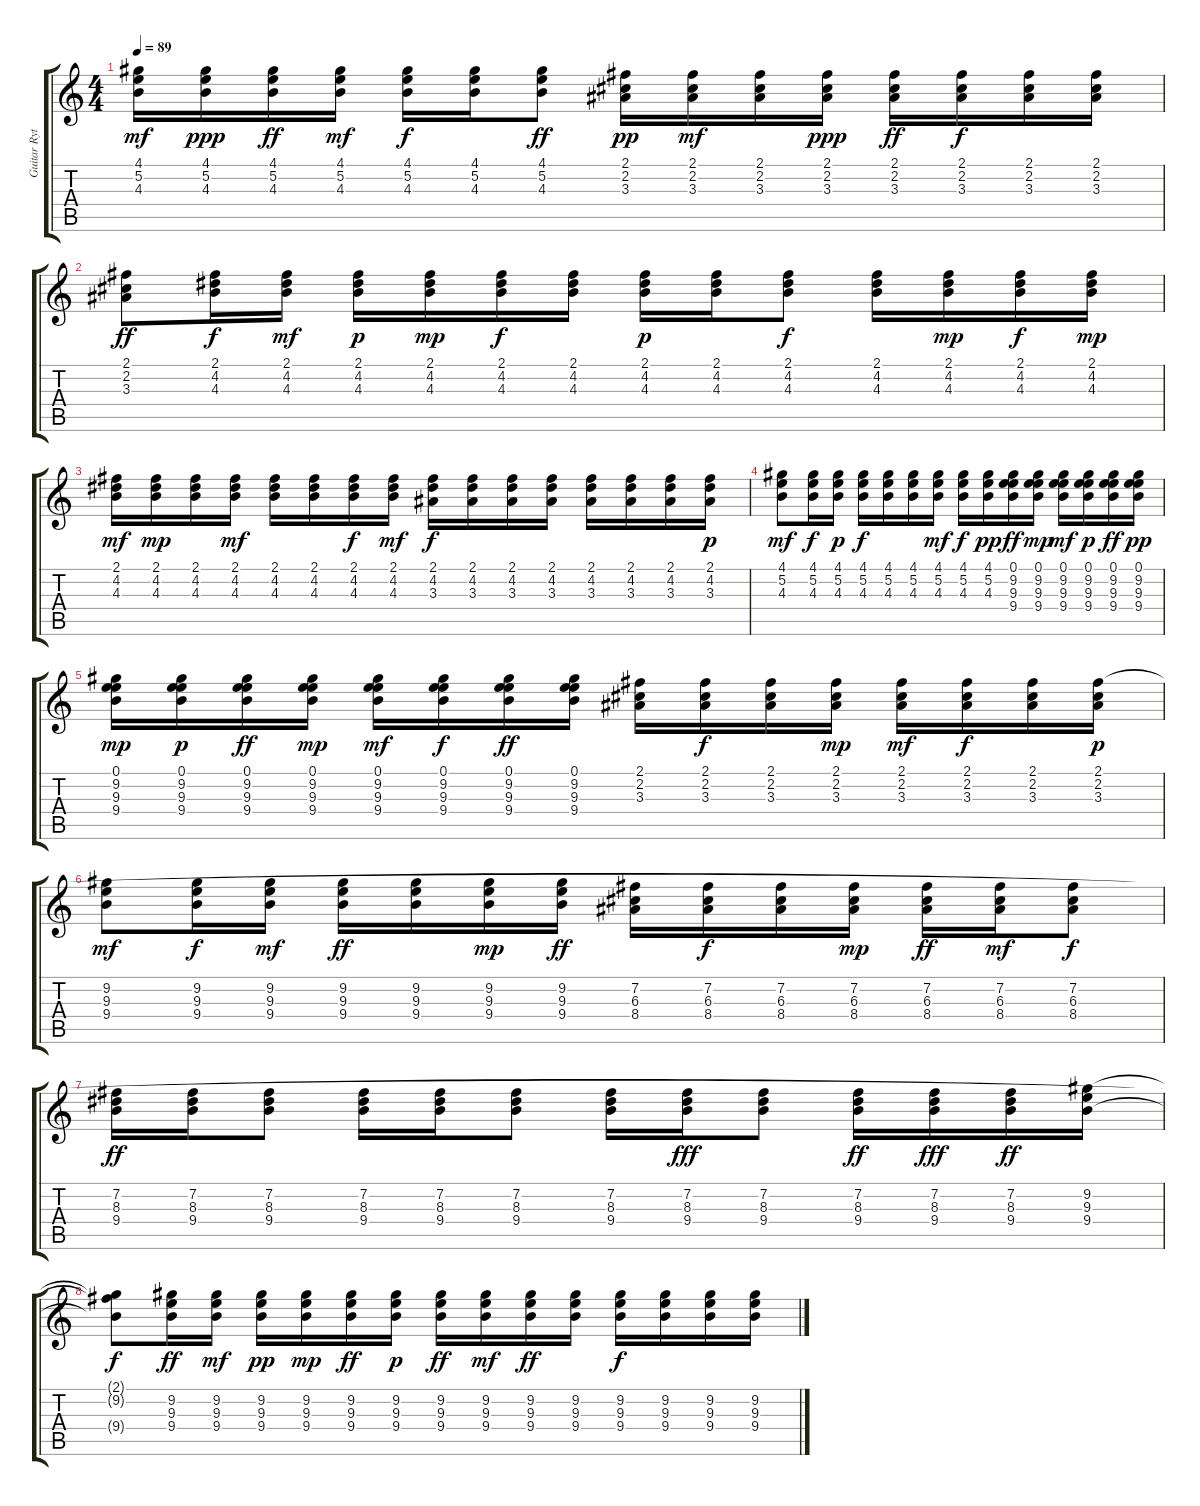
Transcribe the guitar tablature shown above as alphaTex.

\track ("Guitar Rythym" "Guitar Ryt") {instrument acousticguitarsteel}
\staff {score tabs}
\tuning (E4 B3 G3 D3 A2 E2) {hide}
\ts (4 4)
\tempo 89
\clef g2
\ks c
(4.1 5.2 4.3).16{dy mf} (4.1 5.2 4.3).16{dy ppp} (4.1 5.2 4.3).16{dy ff} (4.1 5.2 4.3).16{dy mf} (4.1 5.2 4.3).16{dy f} (4.1 5.2 4.3).16 (4.1 5.2 4.3).8{dy ff} (2.1 2.2 3.3).16{dy pp} (2.1 2.2 3.3).16{dy mf} (2.1 2.2 3.3).16 (2.1 2.2 3.3).16{dy ppp} (2.1 2.2 3.3).16{dy ff} (2.1 2.2 3.3).16{dy f} (2.1 2.2 3.3).16 (2.1 2.2 3.3).16 |
(2.1 2.2 3.3).8{dy ff} (2.1 4.2 4.3).16{dy f} (2.1 4.2 4.3).16{dy mf} (2.1 4.2 4.3).16{dy p} (2.1 4.2 4.3).16{dy mp} (2.1 4.2 4.3).16{dy f} (2.1 4.2 4.3).16 (2.1 4.2 4.3).16{dy p} (2.1 4.2 4.3).16 (2.1 4.2 4.3).8{dy f} (2.1 4.2 4.3).16 (2.1 4.2 4.3).16{dy mp} (2.1 4.2 4.3).16{dy f} (2.1 4.2 4.3).16{dy mp} |
(2.1 4.2 4.3).16{dy mf} (2.1 4.2 4.3).16{dy mp} (2.1 4.2 4.3).16 (2.1 4.2 4.3).16{dy mf} (2.1 4.2 4.3).16 (2.1 4.2 4.3).16 (2.1 4.2 4.3).16{dy f} (2.1 4.2 4.3).16{dy mf} (2.1 4.2 3.3).16{dy f} (2.1 4.2 3.3).16 (2.1 4.2 3.3).16 (2.1 4.2 3.3).16 (2.1 4.2 3.3).16 (2.1 4.2 3.3).16 (2.1 4.2 3.3).16 (2.1 4.2 3.3).16{dy p} |
(4.1 5.2 4.3).8{dy mf} (4.1 5.2 4.3).16{dy f} (4.1 5.2 4.3).16{dy p} (4.1 5.2 4.3).16{dy f} (4.1 5.2 4.3).16 (4.1 5.2 4.3).16 (4.1 5.2 4.3).16{dy mf} (4.1 5.2 4.3).16{dy f} (4.1 5.2 4.3).16{dy pp} (0.1 9.2 9.3 9.4).16{dy ff} (0.1 9.2 9.3 9.4).16{dy mp} (0.1 9.2 9.3 9.4).16{dy mf} (0.1 9.2 9.3 9.4).16{dy p} (0.1 9.2 9.3 9.4).16{dy ff} (0.1 9.2 9.3 9.4).16{dy pp} |
(0.1 9.2 9.3 9.4).16{dy mp} (0.1 9.2 9.3 9.4).16{dy p} (0.1 9.2 9.3 9.4).16{dy ff} (0.1 9.2 9.3 9.4).16{dy mp} (0.1 9.2 9.3 9.4).16{dy mf} (0.1 9.2 9.3 9.4).16{dy f} (0.1 9.2 9.3 9.4).16{dy ff} (0.1 9.2 9.3 9.4).16 (2.1 2.2 3.3).16 (2.1 2.2 3.3).16{dy f} (2.1 2.2 3.3).16 (2.1 2.2 3.3).16{dy mp} (2.1 2.2 3.3).16{dy mf} (2.1 2.2 3.3).16{dy f} (2.1 2.2 3.3).16 (2.1 2.2 3.3).16{dy p} |
(9.2 9.3 9.4).8{dy mf} (9.2 9.3 9.4).16{dy f} (9.2 9.3 9.4).16{dy mf} (9.2 9.3 9.4).16{dy ff} (9.2 9.3 9.4).16 (9.2 9.3 9.4).16{dy mp} (9.2 9.3 9.4).16{dy ff} (7.2 6.3 8.4).16 (7.2 6.3 8.4).16{dy f} (7.2 6.3 8.4).16 (7.2 6.3 8.4).16{dy mp} (7.2 6.3 8.4).16{dy ff} (7.2 6.3 8.4).16{dy mf} (7.2 6.3 8.4).8{dy f} |
(7.2 8.3 9.4).16{dy ff} (7.2 8.3 9.4).16 (7.2 8.3 9.4).8 (7.2 8.3 9.4).16 (7.2 8.3 9.4).16 (7.2 8.3 9.4).8 (7.2 8.3 9.4).16 (7.2 8.3 9.4).16{dy fff} (7.2 8.3 9.4).8 (7.2 8.3 9.4).16{dy ff} (7.2 8.3 9.4).16{dy fff} (7.2 8.3 9.4).16{dy ff} (9.2 9.3 9.4).16 |
(2.1{t} 9.2{t} 9.4{t}).8{dy f} (9.2 9.3 9.4).16{dy ff} (9.2 9.3 9.4).16{dy mf} (9.2 9.3 9.4).16{dy pp} (9.2 9.3 9.4).16{dy mp} (9.2 9.3 9.4).16{dy ff} (9.2 9.3 9.4).16{dy p} (9.2 9.3 9.4).16{dy ff} (9.2 9.3 9.4).16{dy mf} (9.2 9.3 9.4).16{dy ff} (9.2 9.3 9.4).16 (9.2 9.3 9.4).16{dy f} (9.2 9.3 9.4).16 (9.2 9.3 9.4).16 (9.2 9.3 9.4).16
